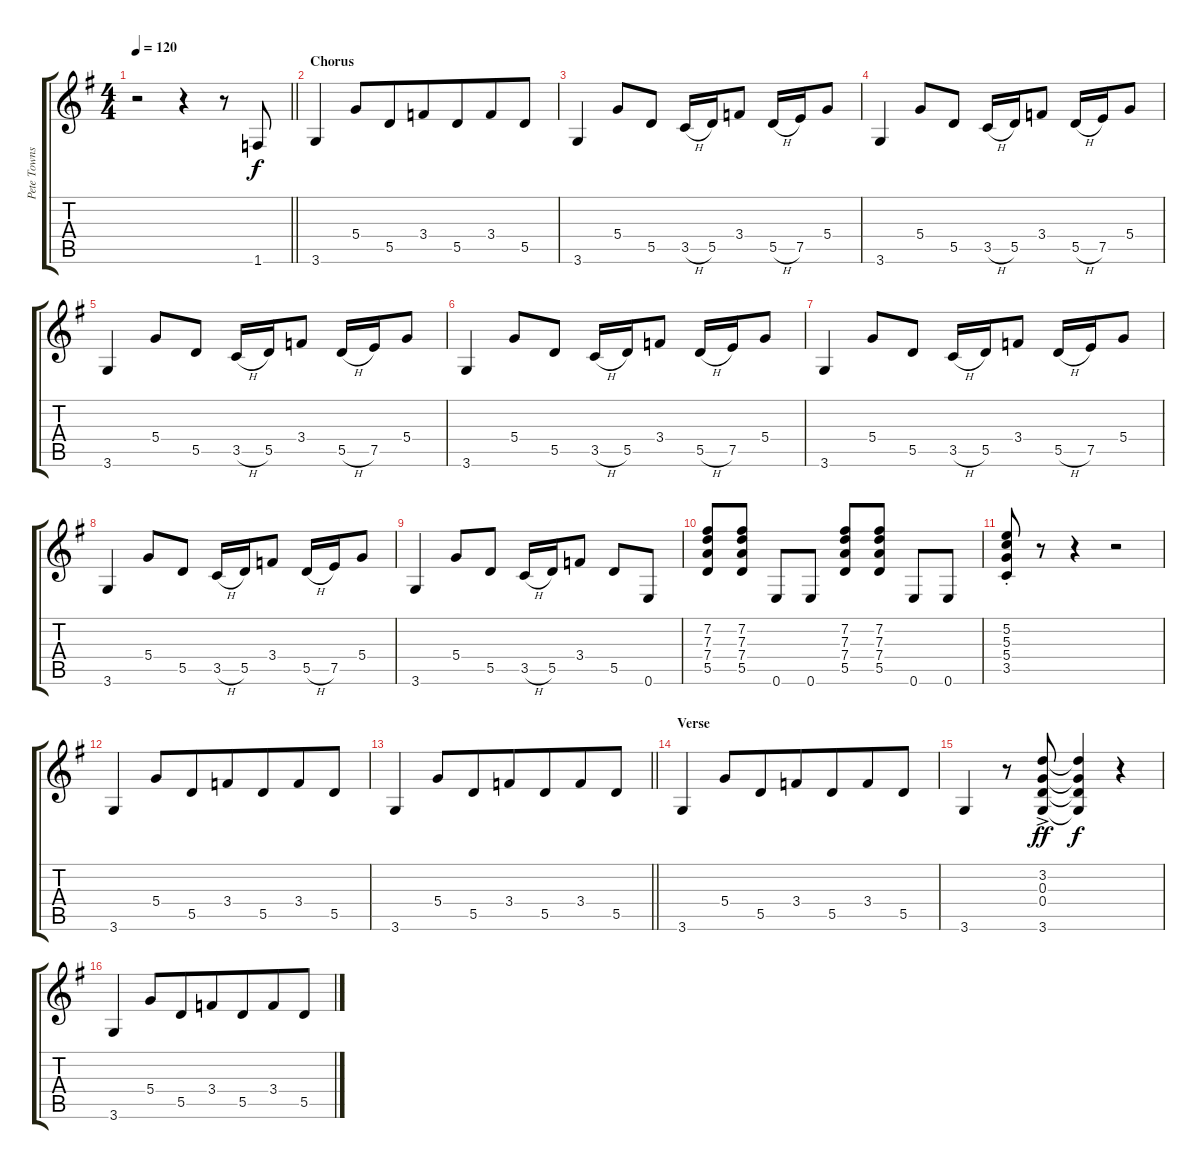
\track ("Pete Townshend" "Pete Towns") {instrument overdrivenguitar}
\staff {score tabs}
\tuning (E4 B3 G3 D3 A2 E2) {hide}
\ts (4 4)
\tempo 120
\clef g2
\barLineRight lightlight
\ks g
r.2{dy f} r.4 r.8 1.6.8 |
\section ("" "Chorus")
3.6.4{beam merge} 5.4.8{beam merge} 5.5.8{beam merge} 3.4.8 5.5.8{beam merge} 3.4.8{beam merge} 5.5.8 |
3.6.4 5.4.8 5.5.8 3.5{h}.16 5.5.16 3.4.8 5.5{h}.16 7.5.16 5.4.8 |
3.6.4 5.4.8 5.5.8 3.5{h}.16 5.5.16 3.4.8 5.5{h}.16 7.5.16 5.4.8 |
3.6.4 5.4.8 5.5.8 3.5{h}.16 5.5.16 3.4.8 5.5{h}.16 7.5.16 5.4.8 |
3.6.4 5.4.8 5.5.8 3.5{h}.16 5.5.16 3.4.8 5.5{h}.16 7.5.16 5.4.8 |
3.6.4 5.4.8 5.5.8 3.5{h}.16 5.5.16 3.4.8 5.5{h}.16 7.5.16 5.4.8 |
3.6.4 5.4.8 5.5.8 3.5{h}.16 5.5.16 3.4.8 5.5{h}.16 7.5.16 5.4.8 |
3.6.4{beam merge} 5.4.8 5.5.8 3.5{h}.16{beam merge} 5.5.16{beam merge} 3.4.8 5.5.8 0.6.8 |
(7.2 7.3 7.4 5.5).8{beam merge} (7.2 7.3 7.4 5.5).8 0.6.8 0.6.8 (7.2 7.3 7.4 5.5).8 (7.2 7.3 7.4 5.5).8 0.6.8{beam merge} 0.6.8 |
(5.2 5.3 5.4 3.5{st}).8 r.8 r.4{beam merge} r.2 |
3.6.4{beam merge} 5.4.8{beam merge} 5.5.8{beam merge} 3.4.8 5.5.8{beam merge} 3.4.8{beam merge} 5.5.8 |
\barLineRight lightlight
3.6.4{beam merge} 5.4.8{beam merge} 5.5.8{beam merge} 3.4.8 5.5.8{beam merge} 3.4.8{beam merge} 5.5.8 |
\section ("" "Verse")
3.6.4{beam merge} 5.4.8{beam merge} 5.5.8{beam merge} 3.4.8 5.5.8{beam merge} 3.4.8{beam merge} 5.5.8 |
3.6.4 r.8{beam merge} (3.2 0.3 0.4 3.6{ac}).8{dy ff} (3.2{t} 0.3{t} 0.4{t} 3.6{t}).4{dy f} r.4 |
3.6.4{beam merge} 5.4.8{beam merge} 5.5.8{beam merge} 3.4.8 5.5.8{beam merge} 3.4.8{beam merge} 5.5.8
